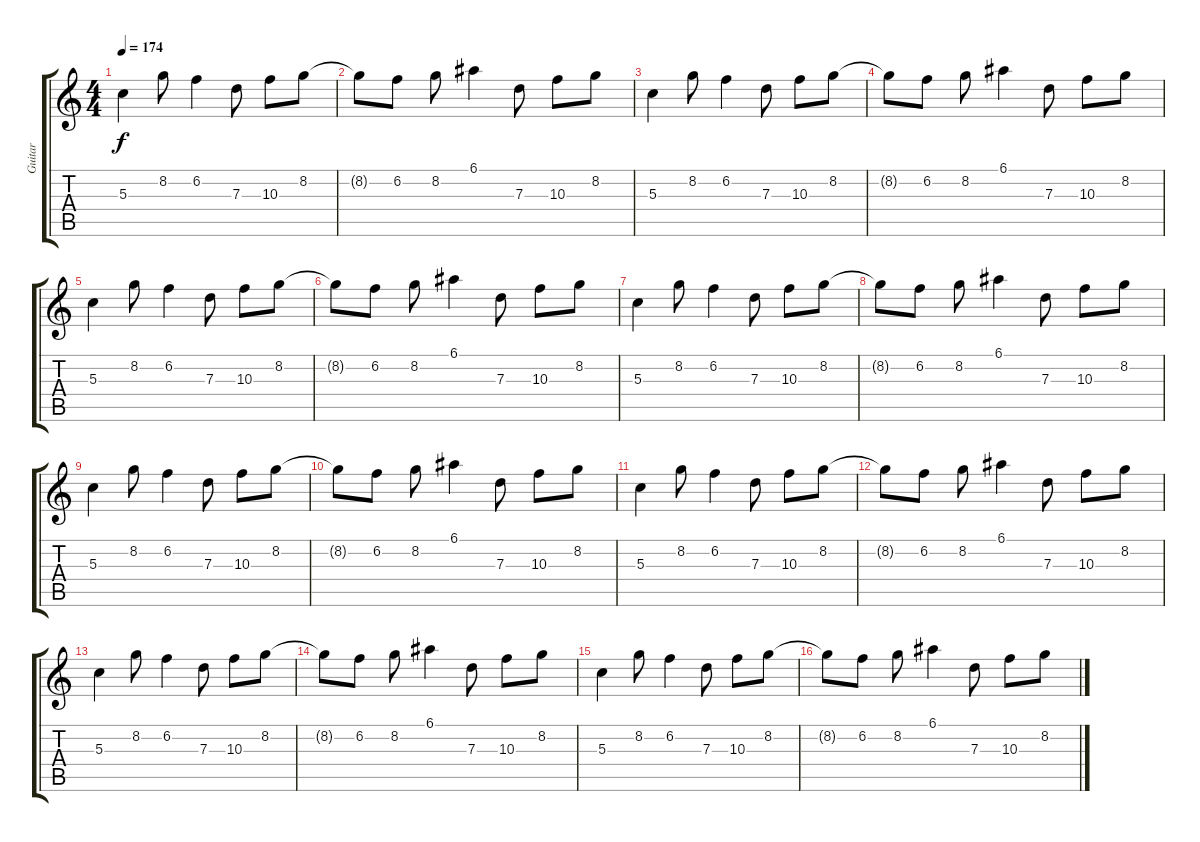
\track ("Guitar" "Guitar") {instrument acousticguitarsteel}
\staff {score tabs}
\tuning (E4 B3 G3 D3 A2 E2) {hide}
\ts (4 4)
\tempo 174
\clef g2
\ks c
5.3.4{dy f volume 10} 8.2.8 6.2.4 7.3.8 10.3.8 8.2.8 |
8.2{t}.8 6.2.8 8.2.8 6.1.4 7.3.8 10.3.8 8.2.8 |
5.3.4 8.2.8 6.2.4 7.3.8 10.3.8 8.2.8 |
8.2{t}.8 6.2.8 8.2.8 6.1.4 7.3.8 10.3.8 8.2.8 |
5.3.4 8.2.8 6.2.4 7.3.8 10.3.8 8.2.8 |
8.2{t}.8 6.2.8 8.2.8 6.1.4 7.3.8 10.3.8 8.2.8 |
5.3.4 8.2.8 6.2.4 7.3.8 10.3.8 8.2.8 |
8.2{t}.8 6.2.8 8.2.8 6.1.4 7.3.8 10.3.8 8.2.8 |
5.3.4 8.2.8 6.2.4 7.3.8 10.3.8 8.2.8 |
8.2{t}.8 6.2.8 8.2.8 6.1.4 7.3.8 10.3.8 8.2.8 |
5.3.4 8.2.8 6.2.4 7.3.8 10.3.8 8.2.8 |
8.2{t}.8 6.2.8 8.2.8 6.1.4 7.3.8 10.3.8 8.2.8 |
5.3.4 8.2.8 6.2.4 7.3.8 10.3.8 8.2.8 |
8.2{t}.8 6.2.8 8.2.8 6.1.4 7.3.8 10.3.8 8.2.8 |
5.3.4 8.2.8 6.2.4 7.3.8 10.3.8 8.2.8 |
8.2{t}.8 6.2.8 8.2.8 6.1.4 7.3.8 10.3.8 8.2.8
